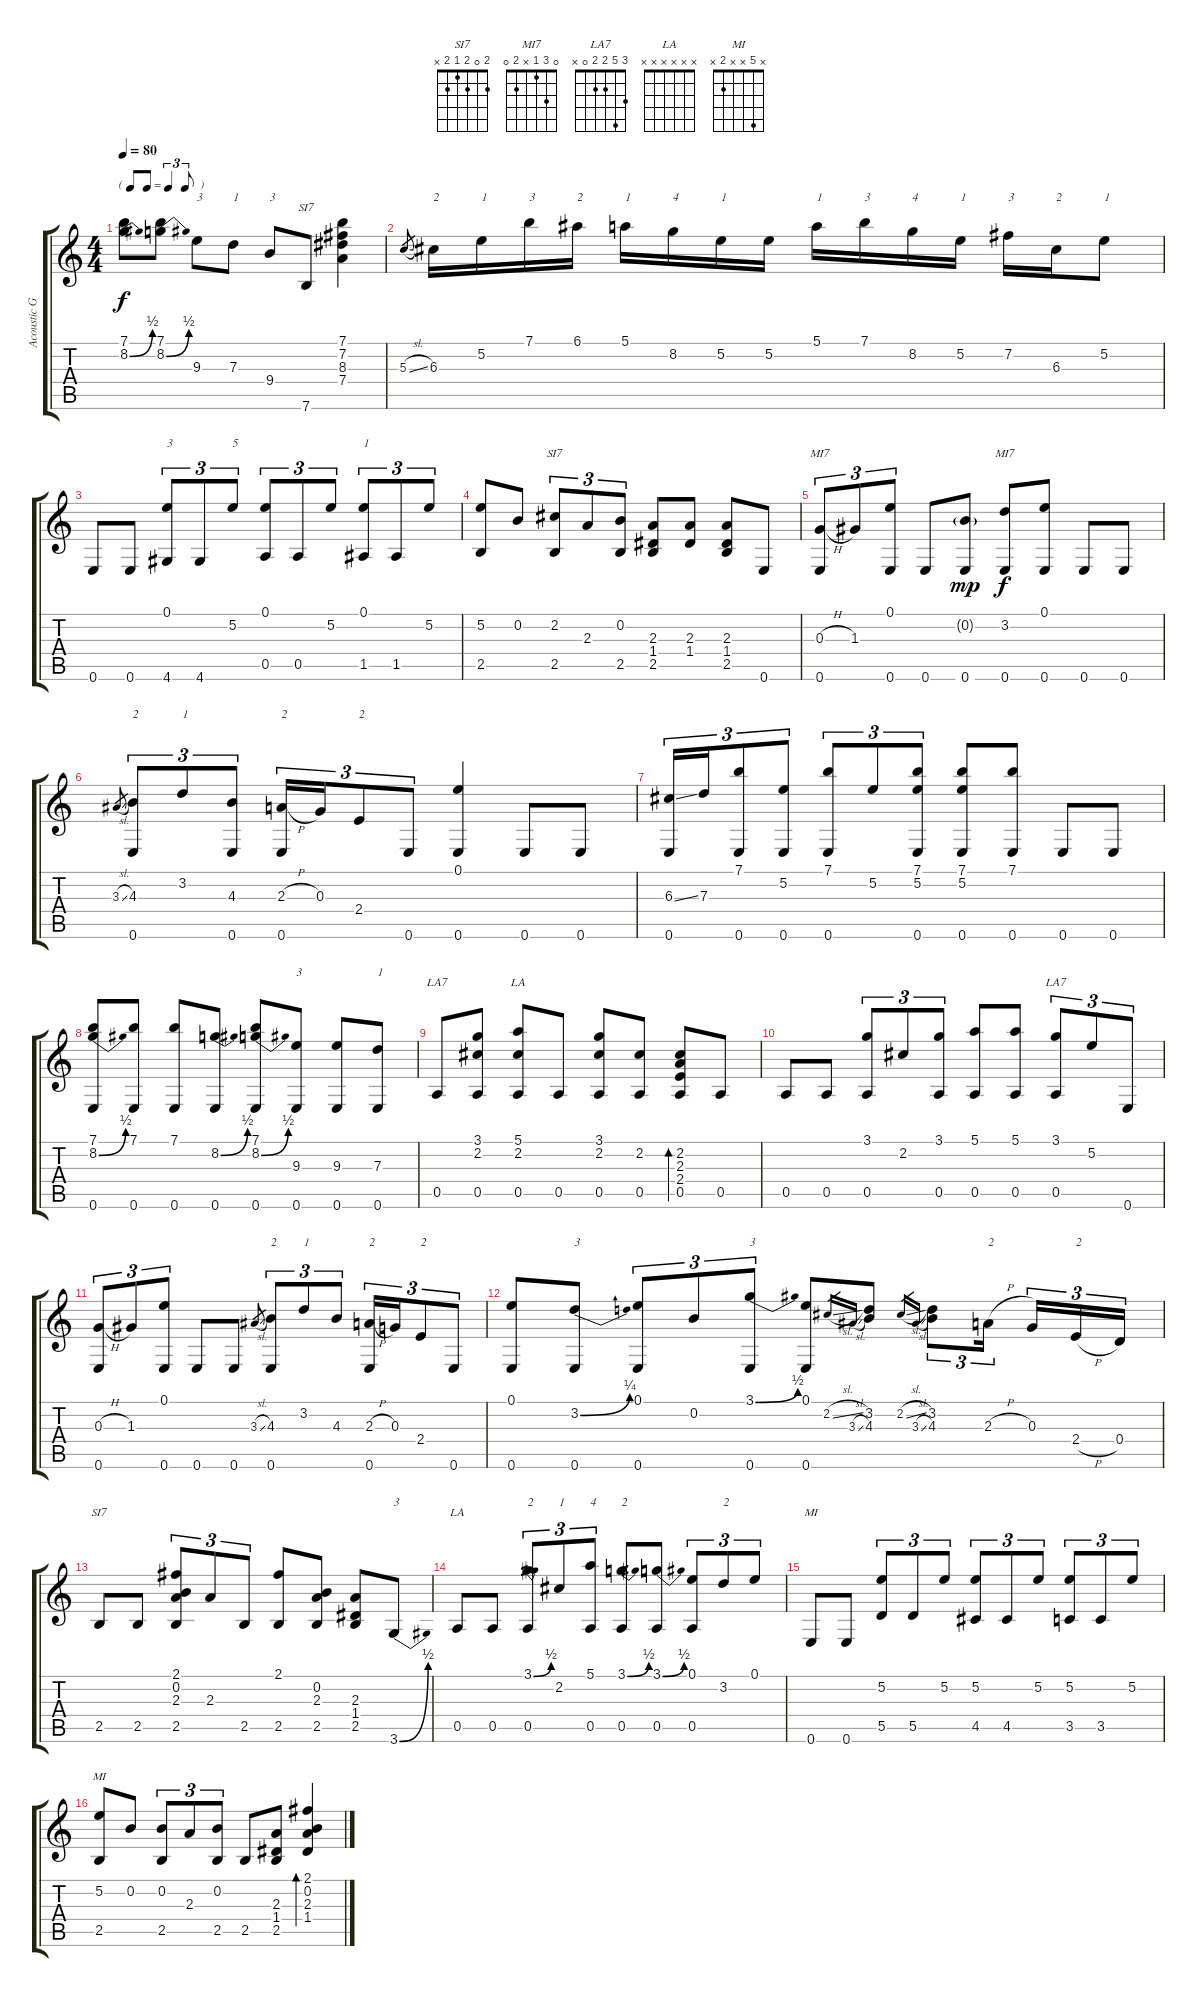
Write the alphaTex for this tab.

\track ("Acoustic Guitar" "Acoustic G") {instrument acousticguitarnylon}
\staff {score tabs}
\tuning (E4 B3 G3 D3 A2 E2) {hide}
\chord ("SI7" x x x x x x) {firstfret 0}
\chord ("SI7" x 0 2 1 2 x)
\chord ("MI7" 0 x 1 x 2 0)
\chord ("MI7" 0 3 1 x 2 0)
\chord ("LA7" 3 2 2 2 0 x)
\chord ("LA" 5 2 2 2 0 x)
\chord ("LA7" 3 5 2 2 0 x)
\chord ("SI7" 2 0 2 1 2 x)
\chord ("LA" x x x x x x) {firstfret 0}
\chord ("MI" x x x x x x) {firstfret 0}
\chord ("MI" x 5 x x 2 x)
\ts (4 4)
\tf triplet8th
\tempo 80
\clef g2
\ks c
(7.1 8.2{be (bend 0 0 60 2)}).8{dy f instrument acousticguitarnylon} (7.1 8.2{be (bend 0 0 60 2)}).8 9.3.8{txt "3"} 7.3.8{txt "1"} 9.4.8{txt "3"} 7.6.8{ch "SI7"} (7.1 7.2 8.3 7.4).4 |
5.3{sl}.8{gr} 6.3.16{txt "2"} 5.2.16{txt "1"} 7.1.16{txt "3"} 6.1.16{txt "2"} 5.1.16{txt "1"} 8.2.16{txt "4"} 5.2.16{txt "1"} 5.2.16 5.1.16{txt "1"} 7.1.16{txt "3"} 8.2.16{txt "4"} 5.2.16{txt "1"} 7.2.16{txt "3"} 6.3.16{txt "2"} 5.2.8{txt "1"} |
0.6.8 0.6.8 (0.1 4.6).8{tu (3 2) txt "3"} 4.6.8{tu (3 2)} 5.2.8{tu (3 2) txt "5"} (0.1 0.5).8{tu (3 2)} 0.5.8{tu (3 2)} 5.2.8{tu (3 2)} (0.1 1.5).8{tu (3 2) txt "1"} 1.5.8{tu (3 2)} 5.2.8{tu (3 2)} |
(5.2 2.5).8 0.2.8 (2.2 2.5).8{tu (3 2) ch "SI7"} 2.3.8{tu (3 2)} (0.2 2.5).8{tu (3 2)} (2.3 1.4 2.5).8 (2.3 1.4).8 (2.3 1.4 2.5).8 0.6.8 |
(0.3{h} 0.6).8{tu (3 2) ch "MI7"} 1.3.8{tu (3 2)} (0.1 0.6).8{tu (3 2)} 0.6.8 (0.2{g} 0.6).8{dy mp} (3.2 0.6).8{ch "MI7" dy f} (0.1 0.6).8 0.6.8 0.6.8 |
3.3{sl}.8{gr} (4.3 0.6).8{tu (3 2) txt "2"} 3.2.8{tu (3 2) txt "1"} (4.3 0.6).8{tu (3 2)} (2.3{h} 0.6).16{tu (3 2) txt "2"} 0.3.16{tu (3 2)} 2.4.8{tu (3 2) txt "2"} 0.6.8{tu (3 2)} (0.1 0.6).4 0.6.8 0.6.8 |
(6.3{ss} 0.6).16{tu (3 2)} 7.3.16{tu (3 2)} (7.1 0.6).8{tu (3 2)} (5.2 0.6).8{tu (3 2)} (7.1 0.6).8{tu (3 2)} 5.2.8{tu (3 2)} (7.1 5.2 0.6).8{tu (3 2)} (7.1 5.2 0.6).8 (7.1 0.6).8 0.6.8 0.6.8 |
(7.1 8.2{be (bend 0 0 60 2)} 0.6).8 (7.1 0.6).8 (7.1 0.6).8 (8.2{be (bend 0 0 60 2)} 0.6).8 (7.1 8.2{be (bend 0 0 60 2)} 0.6).8 (9.3 0.6).8{txt "3"} (9.3 0.6).8 (7.3 0.6).8{txt "1"} |
0.5.8{ch "LA7"} (3.1 2.2 0.5).8 (5.1 2.2 0.5).8{ch "LA"} 0.5.8 (3.1 2.2 0.5).8 (2.2 0.5).8 (2.2 2.3 2.4 0.5).8{bd 120} 0.5.8 |
0.5.8 0.5.8 (3.1 0.5).8{tu (3 2)} 2.2.8{tu (3 2)} (3.1 0.5).8{tu (3 2)} (5.1 0.5).8 (5.1 0.5).8 (3.1 0.5).8{tu (3 2) ch "LA7"} 5.2.8{tu (3 2)} 0.6.8{tu (3 2)} |
(0.3{h} 0.6).8{tu (3 2)} 1.3.8{tu (3 2)} (0.1 0.6).8{tu (3 2)} 0.6.8 0.6.8 3.3{sl}.8{gr} (4.3 0.6).8{tu (3 2) txt "2"} 3.2.8{tu (3 2) txt "1"} 4.3.8{tu (3 2)} (2.3{h} 0.6).16{tu (3 2) txt "2"} 0.3.16{tu (3 2)} 2.4.8{tu (3 2) txt "2"} 0.6.8{tu (3 2)} |
(0.1 0.6).8 (3.2{be (bend 0 0 60 1)} 0.6).8{txt "3"} (0.1 0.6).8{tu (3 2)} 0.2.8{tu (3 2)} (3.1{be (bend 0 0 60 2)} 0.6).8{tu (3 2) txt "3"} (0.1 0.6).8 2.2{sl}.16{gr} 3.3{sl}.16{gr} (3.2 4.3).8 2.2{sl}.16{gr} 3.3{sl}.16{gr} (3.2 4.3).8{tu (3 2)} 2.3{h}.16{tu (3 2) txt "2"} 0.3.16{tu (3 2)} 2.4{h}.16{tu (3 2) txt "2"} 0.4.16{tu (3 2)} |
2.5.8{ch "SI7"} 2.5.8 (2.1 0.2 2.3 2.5).8{tu (3 2)} 2.3.8{tu (3 2)} 2.5.8{tu (3 2)} (2.1 2.5).8 (0.2 2.3 2.5).8 (2.3 1.4 2.5).8 3.6{be (bend 0 0 60 2)}.8{txt "3"} |
0.5.8{ch "LA"} 0.5.8 (3.1{be (bend 0 0 60 2)} 0.5).8{tu (3 2) txt "2"} 2.2.8{tu (3 2) txt "1"} (5.1 0.5).8{tu (3 2) txt "4"} (3.1{be (bend 0 0 60 2)} 0.5).8{txt "2"} (3.1{be (bend 0 0 60 2)} 0.5).8 (0.1 0.5).8{tu (3 2)} 3.2.8{tu (3 2) txt "2"} 0.1.8{tu (3 2)} |
0.6.8{ch "MI"} 0.6.8 (5.2 5.5).8{tu (3 2)} 5.5.8{tu (3 2)} 5.2.8{tu (3 2)} (5.2 4.5).8{tu (3 2)} 4.5.8{tu (3 2)} 5.2.8{tu (3 2)} (5.2 3.5).8{tu (3 2)} 3.5.8{tu (3 2)} 5.2.8{tu (3 2)} |
(5.2 2.5).8{ch "MI"} 0.2.8 (0.2 2.5).8{tu (3 2)} 2.3.8{tu (3 2)} (0.2 2.5).8{tu (3 2)} 2.5.8 (2.3 1.4 2.5).8 (2.1 0.2 2.3 1.4).4{bd 120}
